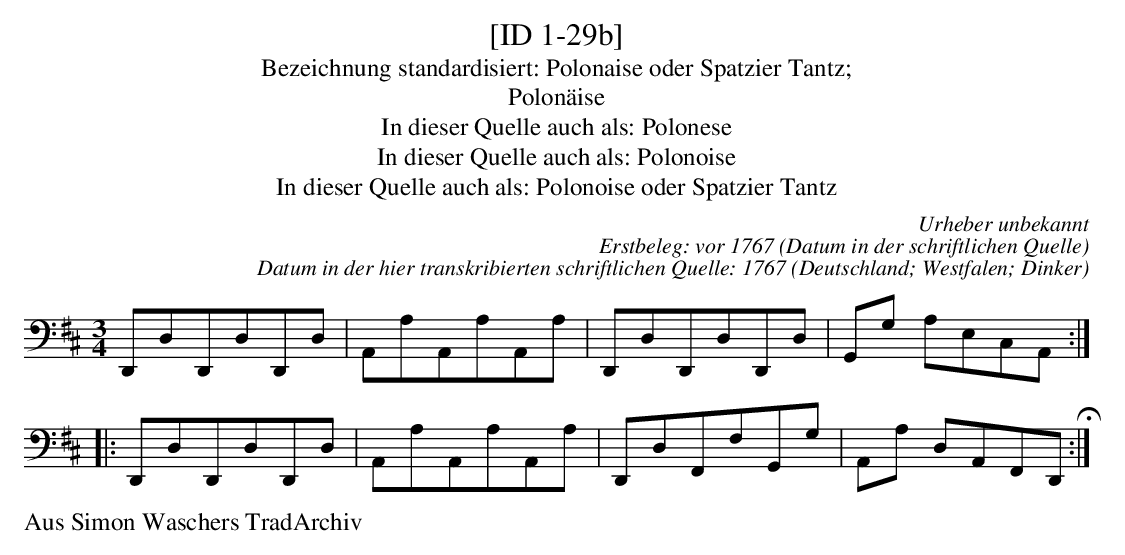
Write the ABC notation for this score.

X:1
T:[ID 1-29b]
T:Bezeichnung standardisiert: Polonaise oder Spatzier Tantz;
T:Polon\"aise
T:In dieser Quelle auch als: Polonese
T:In dieser Quelle auch als: Polonoise
T:In dieser Quelle auch als: Polonoise oder Spatzier Tantz
C:Urheber unbekannt
C:Erstbeleg: vor 1767 (Datum in der schriftlichen Quelle)
C:Datum in der hier transkribierten schriftlichen Quelle: 1767
O:Deutschland; Westfalen; Dinker
L:1/8
M:3/4
K:D
V:3 bass
D,,D,D,,D,D,,D, | A,,A,A,,A,A,,A, | D,,D,D,,D,D,,D, | G,,G, A,E,C,A,, ::
D,,D,D,,D,D,,D, | A,,A,A,,A,A,,A, | D,,D,F,,F,G,,G, | A,,A, D,A,,F,,D,, H:|
